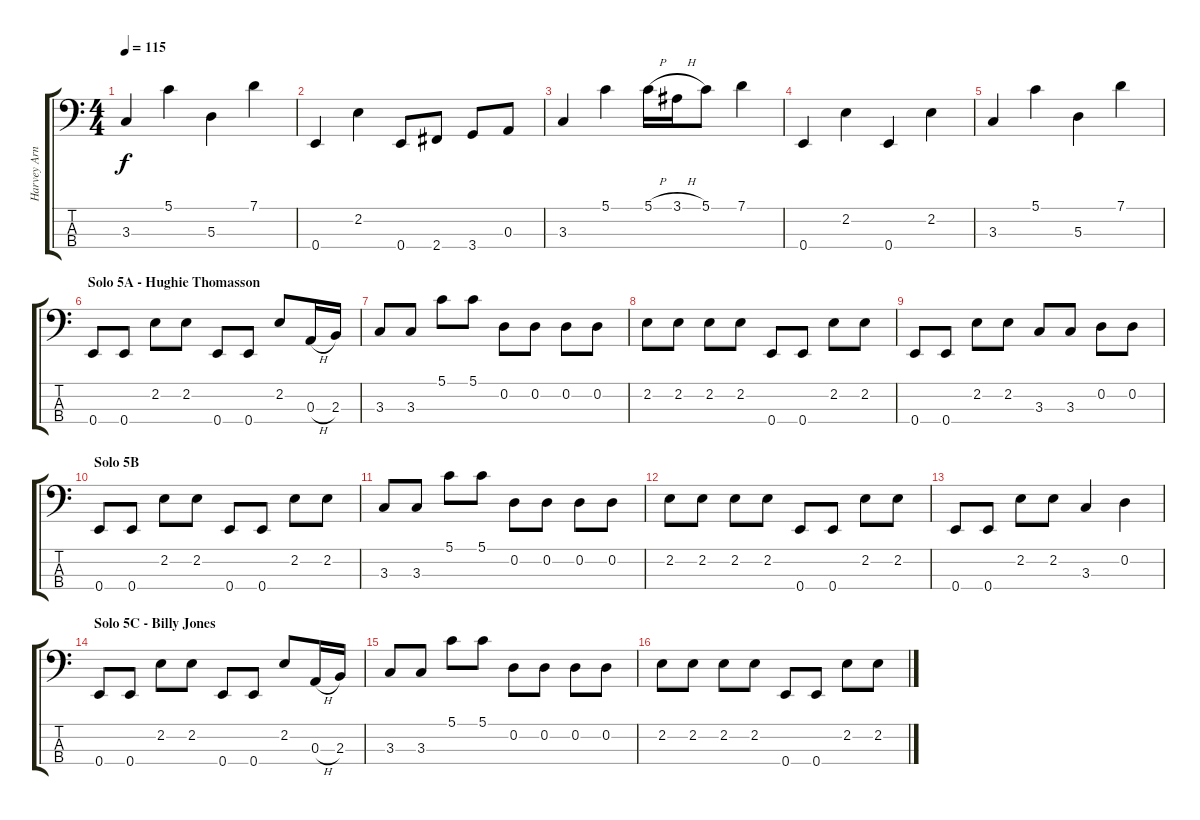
\track ("Harvey Arnold - Bass" "Harvey Arn") {instrument electricbassfinger}
\staff {score tabs}
\tuning (G2 D2 A1 E1) {hide}
\ts (4 4)
\tempo 115
\clef f4
\ks c
3.3.4{dy f} 5.1.4 5.3.4 7.1.4 |
0.4.4 2.2.4 0.4.8 2.4.8 3.4.8 0.3.8 |
3.3.4 5.1.4 5.1{h}.16 3.1{h}.16 5.1.8 7.1.4 |
0.4.4 2.2.4 0.4.4 2.2.4 |
3.3.4 5.1.4 5.3.4 7.1.4 |
\section ("" "Solo 5A - Hughie Thomasson")
0.4.8 0.4.8 2.2.8 2.2.8 0.4.8 0.4.8 2.2.8 0.3{h}.16 2.3.16 |
3.3.8 3.3.8 5.1.8 5.1.8 0.2.8 0.2.8 0.2.8 0.2.8 |
2.2.8 2.2.8 2.2.8 2.2.8 0.4.8 0.4.8 2.2.8 2.2.8 |
0.4.8 0.4.8 2.2.8 2.2.8 3.3.8 3.3.8 0.2.8 0.2.8 |
\section ("" "Solo 5B")
0.4.8 0.4.8 2.2.8 2.2.8 0.4.8 0.4.8 2.2.8 2.2.8 |
3.3.8 3.3.8 5.1.8 5.1.8 0.2.8 0.2.8 0.2.8 0.2.8 |
2.2.8 2.2.8 2.2.8 2.2.8 0.4.8 0.4.8 2.2.8 2.2.8 |
0.4.8 0.4.8 2.2.8 2.2.8 3.3.4 0.2.4 |
\section ("" "Solo 5C - Billy Jones")
0.4.8 0.4.8 2.2.8 2.2.8 0.4.8 0.4.8 2.2.8 0.3{h}.16 2.3.16 |
3.3.8 3.3.8 5.1.8 5.1.8 0.2.8 0.2.8 0.2.8 0.2.8 |
2.2.8 2.2.8 2.2.8 2.2.8 0.4.8 0.4.8 2.2.8 2.2.8
